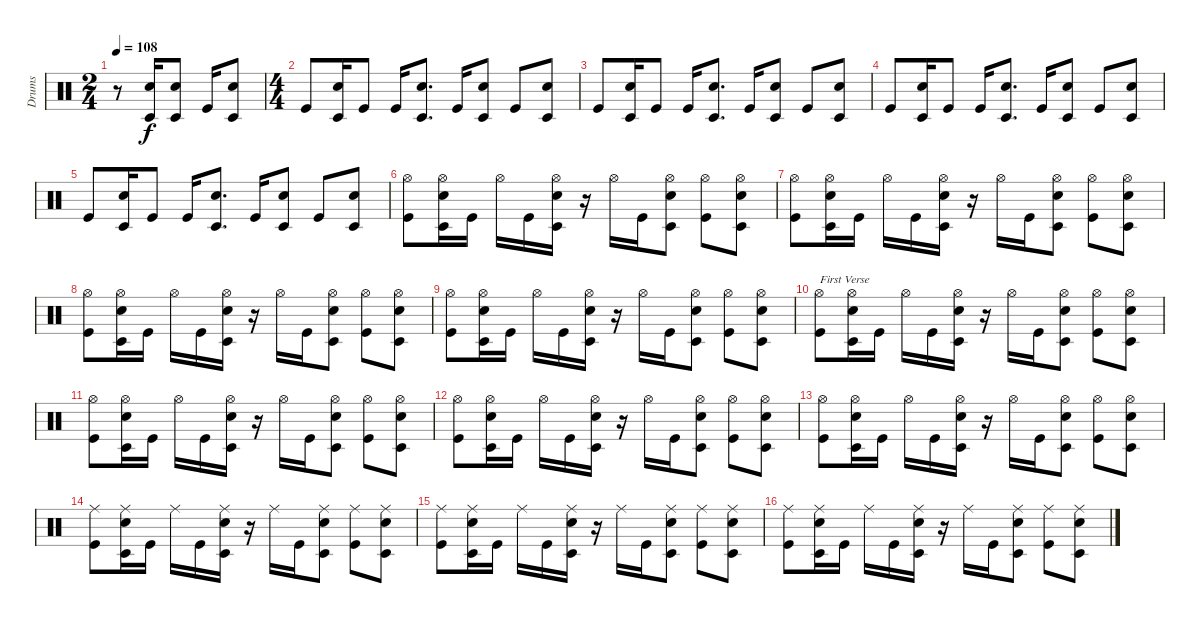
\track ("Drums" "Drums") {instrument percussion}
\staff {score}
\articulation defaults
\ts (2 4)
\tempo 108
\clef neutral
\ks c
r.8{dy f} ("Electric Snare (hit)" "Timbale low (hit)").16 ("Electric Snare (hit)" "Timbale low (hit)").8 "Kick (hit)".16 ("Timbale low (hit)" "Electric Snare (hit)").8 |
\ts (4 4)
"Kick (hit)".8 ("Electric Snare (hit)" "Timbale low (hit)").16 "Kick (hit)".8 "Kick (hit)".16 ("Electric Snare (hit)" "Timbale low (hit)").8{d} "Kick (hit)".16 ("Electric Snare (hit)" "Timbale low (hit)").8 "Kick (hit)".8 ("Electric Snare (hit)" "Timbale low (hit)").8 |
"Kick (hit)".8 ("Electric Snare (hit)" "Timbale low (hit)").16 "Kick (hit)".8 "Kick (hit)".16 ("Electric Snare (hit)" "Timbale low (hit)").8{d} "Kick (hit)".16 ("Electric Snare (hit)" "Timbale low (hit)").8 "Kick (hit)".8 ("Electric Snare (hit)" "Timbale low (hit)").8 |
"Kick (hit)".8 ("Electric Snare (hit)" "Timbale low (hit)").16 "Kick (hit)".8 "Kick (hit)".16 ("Electric Snare (hit)" "Timbale low (hit)").8{d} "Kick (hit)".16 ("Electric Snare (hit)" "Timbale low (hit)").8 "Kick (hit)".8 ("Electric Snare (hit)" "Timbale low (hit)").8 |
"Kick (hit)".8 ("Electric Snare (hit)" "Timbale low (hit)").16 "Kick (hit)".8 "Kick (hit)".16 ("Electric Snare (hit)" "Timbale low (hit)").8{d} "Kick (hit)".16 ("Electric Snare (hit)" "Timbale low (hit)").8 "Kick (hit)".8 ("Electric Snare (hit)" "Timbale low (hit)").8 |
("Hi-Hat (open)" "Kick (hit)").8 ("Hi-Hat (open)" "Electric Snare (hit)" "Timbale low (hit)").16 "Kick (hit)".16 "Hi-Hat (open)".16 "Kick (hit)".16 ("Hi-Hat (open)" "Timbale low (hit)" "Electric Snare (hit)").16 r.16 "Hi-Hat (open)".16 "Kick (hit)".16 ("Hi-Hat (open)" "Electric Snare (hit)" "Timbale low (hit)").8 ("Hi-Hat (open)" "Kick (hit)").8 ("Hi-Hat (open)" "Electric Snare (hit)" "Timbale low (hit)").8 |
("Hi-Hat (open)" "Kick (hit)").8 ("Hi-Hat (open)" "Electric Snare (hit)" "Timbale low (hit)").16 "Kick (hit)".16 "Hi-Hat (open)".16 "Kick (hit)".16 ("Hi-Hat (open)" "Timbale low (hit)" "Electric Snare (hit)").16 r.16 "Hi-Hat (open)".16 "Kick (hit)".16 ("Hi-Hat (open)" "Electric Snare (hit)" "Timbale low (hit)").8 ("Hi-Hat (open)" "Kick (hit)").8 ("Hi-Hat (open)" "Electric Snare (hit)" "Timbale low (hit)").8 |
("Hi-Hat (open)" "Kick (hit)").8 ("Hi-Hat (open)" "Electric Snare (hit)" "Timbale low (hit)").16 "Kick (hit)".16 "Hi-Hat (open)".16 "Kick (hit)".16 ("Hi-Hat (open)" "Timbale low (hit)" "Electric Snare (hit)").16 r.16 "Hi-Hat (open)".16 "Kick (hit)".16 ("Hi-Hat (open)" "Electric Snare (hit)" "Timbale low (hit)").8 ("Hi-Hat (open)" "Kick (hit)").8 ("Hi-Hat (open)" "Electric Snare (hit)" "Timbale low (hit)").8 |
("Hi-Hat (open)" "Kick (hit)").8 ("Hi-Hat (open)" "Electric Snare (hit)" "Timbale low (hit)").16 "Kick (hit)".16 "Hi-Hat (open)".16 "Kick (hit)".16 ("Hi-Hat (open)" "Timbale low (hit)" "Electric Snare (hit)").16 r.16 "Hi-Hat (open)".16 "Kick (hit)".16 ("Hi-Hat (open)" "Electric Snare (hit)" "Timbale low (hit)").8 ("Hi-Hat (open)" "Kick (hit)").8 ("Hi-Hat (open)" "Electric Snare (hit)" "Timbale low (hit)").8 |
("Hi-Hat (open)" "Kick (hit)").8{txt "First Verse"} ("Hi-Hat (open)" "Electric Snare (hit)" "Timbale low (hit)").16 "Kick (hit)".16 "Hi-Hat (open)".16 "Kick (hit)".16 ("Hi-Hat (open)" "Timbale low (hit)" "Electric Snare (hit)").16 r.16 "Hi-Hat (open)".16 "Kick (hit)".16 ("Hi-Hat (open)" "Electric Snare (hit)" "Timbale low (hit)").8 ("Hi-Hat (open)" "Kick (hit)").8 ("Hi-Hat (open)" "Electric Snare (hit)" "Timbale low (hit)").8 |
("Hi-Hat (open)" "Kick (hit)").8 ("Hi-Hat (open)" "Electric Snare (hit)" "Timbale low (hit)").16 "Kick (hit)".16 "Hi-Hat (open)".16 "Kick (hit)".16 ("Hi-Hat (open)" "Timbale low (hit)" "Electric Snare (hit)").16 r.16 "Hi-Hat (open)".16 "Kick (hit)".16 ("Hi-Hat (open)" "Electric Snare (hit)" "Timbale low (hit)").8 ("Hi-Hat (open)" "Kick (hit)").8 ("Hi-Hat (open)" "Electric Snare (hit)" "Timbale low (hit)").8 |
("Hi-Hat (open)" "Kick (hit)").8 ("Hi-Hat (open)" "Electric Snare (hit)" "Timbale low (hit)").16 "Kick (hit)".16 "Hi-Hat (open)".16 "Kick (hit)".16 ("Hi-Hat (open)" "Timbale low (hit)" "Electric Snare (hit)").16 r.16 "Hi-Hat (open)".16 "Kick (hit)".16 ("Hi-Hat (open)" "Electric Snare (hit)" "Timbale low (hit)").8 ("Hi-Hat (open)" "Kick (hit)").8 ("Hi-Hat (open)" "Electric Snare (hit)" "Timbale low (hit)").8 |
("Hi-Hat (open)" "Kick (hit)").8 ("Hi-Hat (open)" "Electric Snare (hit)" "Timbale low (hit)").16 "Kick (hit)".16 "Hi-Hat (open)".16 "Kick (hit)".16 ("Hi-Hat (open)" "Timbale low (hit)" "Electric Snare (hit)").16 r.16 "Hi-Hat (open)".16 "Kick (hit)".16 ("Hi-Hat (open)" "Electric Snare (hit)" "Timbale low (hit)").8 ("Hi-Hat (open)" "Kick (hit)").8 ("Hi-Hat (open)" "Electric Snare (hit)" "Timbale low (hit)").8 |
("Ride (middle)" "Kick (hit)").8 ("Ride (middle)" "Electric Snare (hit)" "Timbale low (hit)").16 "Kick (hit)".16 "Ride (middle)".16 "Kick (hit)".16 ("Ride (middle)" "Timbale low (hit)" "Electric Snare (hit)").16 r.16 "Ride (middle)".16 "Kick (hit)".16 ("Ride (middle)" "Electric Snare (hit)" "Timbale low (hit)").8 ("Ride (middle)" "Kick (hit)").8 ("Ride (middle)" "Electric Snare (hit)" "Timbale low (hit)").8 |
("Ride (middle)" "Kick (hit)").8 ("Ride (middle)" "Electric Snare (hit)" "Timbale low (hit)").16 "Kick (hit)".16 "Ride (middle)".16 "Kick (hit)".16 ("Ride (middle)" "Timbale low (hit)" "Electric Snare (hit)").16 r.16 "Ride (middle)".16 "Kick (hit)".16 ("Ride (middle)" "Electric Snare (hit)" "Timbale low (hit)").8 ("Ride (middle)" "Kick (hit)").8 ("Ride (middle)" "Electric Snare (hit)" "Timbale low (hit)").8 |
("Ride (middle)" "Kick (hit)").8 ("Ride (middle)" "Electric Snare (hit)" "Timbale low (hit)").16 "Kick (hit)".16 "Ride (middle)".16 "Kick (hit)".16 ("Ride (middle)" "Timbale low (hit)" "Electric Snare (hit)").16 r.16 "Ride (middle)".16 "Kick (hit)".16 ("Ride (middle)" "Electric Snare (hit)" "Timbale low (hit)").8 ("Ride (middle)" "Kick (hit)").8 ("Ride (middle)" "Electric Snare (hit)" "Timbale low (hit)").8
